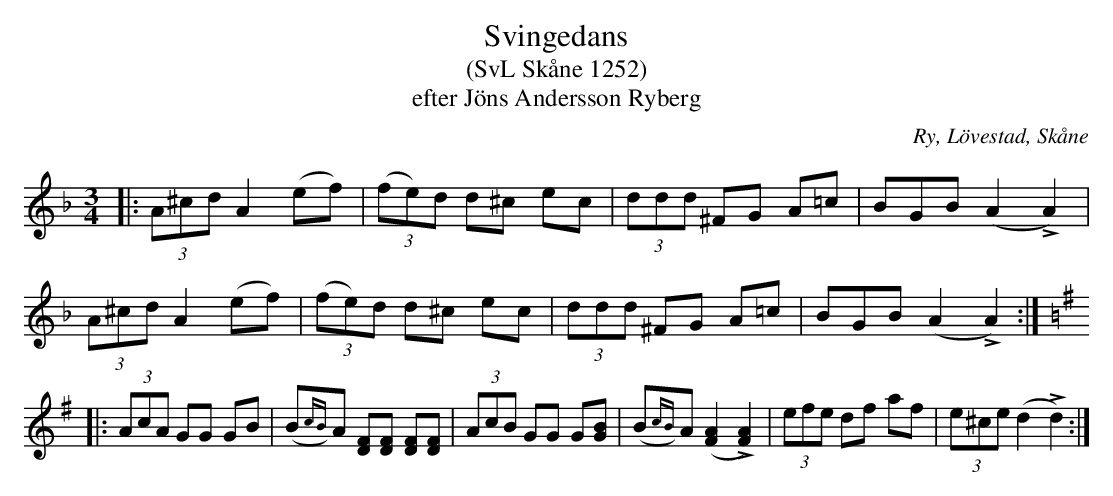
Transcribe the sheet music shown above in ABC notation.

X:1
T:Svingedans
T:(SvL Skåne 1252)
T:efter Jöns Andersson Ryberg
O:Ry, Lövestad, Skåne
M:3/4
L:1/8
K:F
|: (3A^cd A2 (ef) | (3(fe)d d^c ec | (3ddd ^FG A=c | =(3BGB (A2 LA2) |
   (3A^cd A2 (ef) | (3(fe)d d^c ec | (3ddd ^FG A=c | =(3BGB (A2 LA2) :|
[K:Em]|: (3AcA GG GB | (B{cB})A [FD][FD] [FD][FD] | (3AcB GG G[BG] | (B{cB})A ([A2F2] L[A2F2]) | (3efe df af | (3e^ce (d2 Ld2) :|
